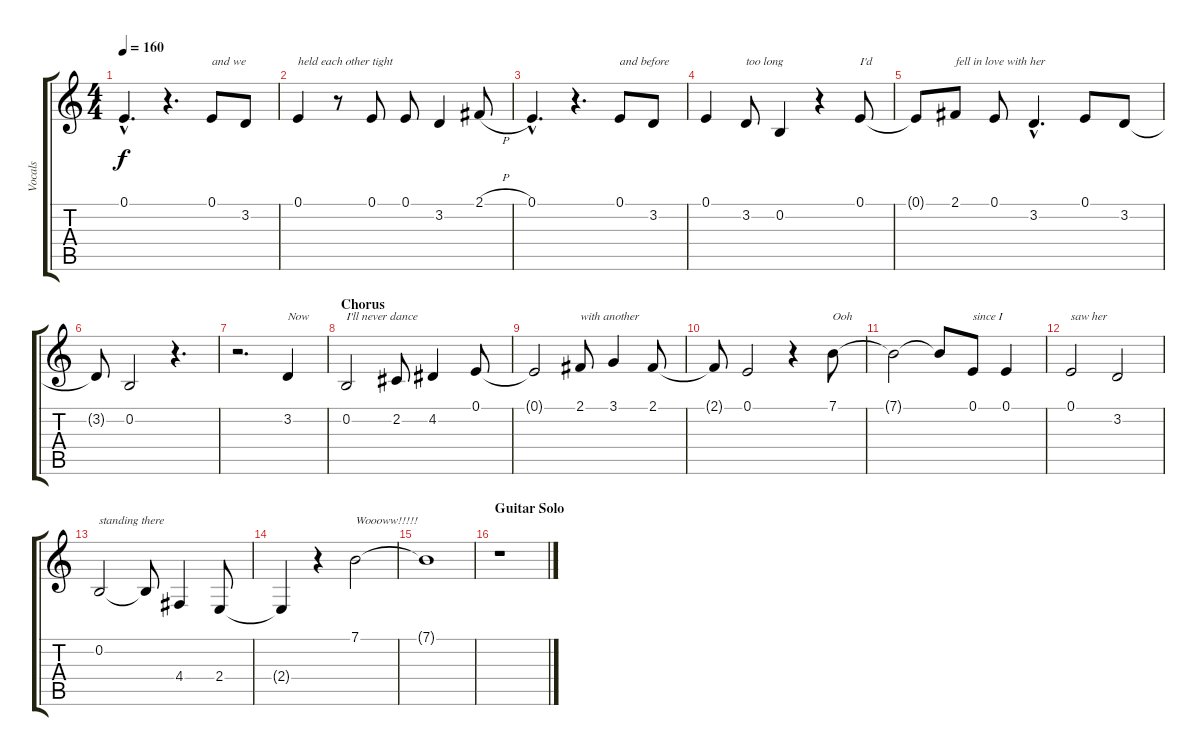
\track ("Vocals" "Vocals") {instrument tenorsax}
\staff {score tabs}
\tuning (E4 B3 G3 D3 A2 E2) {hide}
\ts (4 4)
\tempo 160
\clef g2
\ks c
0.1{hac}.4{d dy f} r.4{d} 0.1.8{txt "and we"} 3.2.8 |
0.1.4{txt "held each other tight"} r.8 0.1.8 0.1.8 3.2.4 2.1{h}.8 |
0.1{hac}.4{d} r.4{d} 0.1.8{txt "and before"} 3.2.8 |
0.1.4 3.2.8{txt "too long"} 0.2.4 r.4 0.1.8{txt "I'd"} |
0.1{t}.8 2.1.8{txt "fell in love with her"} 0.1.8 3.2{hac}.4{d} 0.1.8 3.2.8 |
3.2{t}.8 0.2.2 r.4{d} |
r.2{d} 3.2.4{txt "Now"} |
\section ("" "Chorus")
0.2.2{txt "I'll never dance"} 2.2.8 4.2.4 0.1.8 |
0.1{t}.2 2.1.8{txt "with another"} 3.1.4 2.1.8 |
2.1{t}.8 0.1.2 r.4 7.1.8{txt "Ooh"} |
7.1{t}.2 7.1{t}.8 0.1.8{txt "since I"} 0.1.4 |
0.1.2{txt "saw her"} 3.2.2 |
0.2.2{txt "standing there"} 0.2{t}.8 4.4.4 2.4.8 |
2.4{t}.4 r.4 7.1.2{txt "Woooww!!!!!"} |
7.1{t}.1 |
\section ("" "Guitar Solo")
r.1
